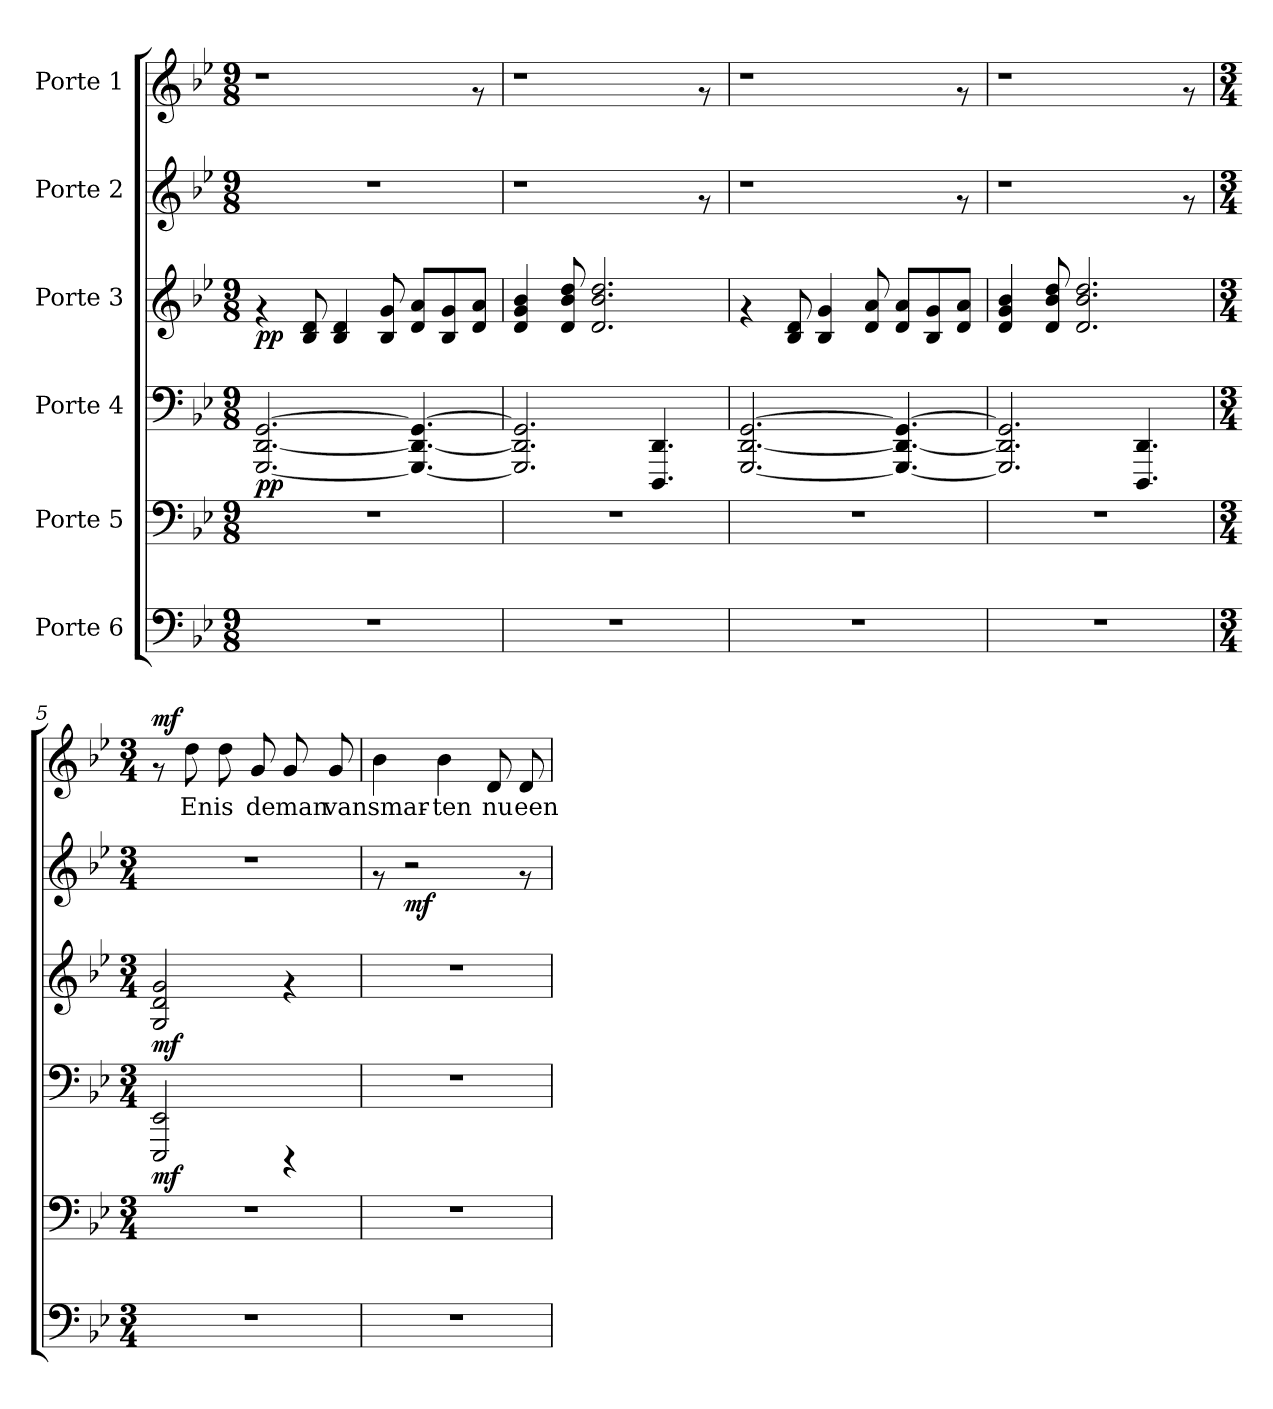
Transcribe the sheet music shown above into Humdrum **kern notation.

**kern	**kern	**kern	**dynam	**kern	**dynam	**kern	**dynam	**kern	**text	**dynam
*part6	*part5	*part4	*part4	*part3	*part3	*part2	*part2	*part1	*part1	*part1
*staff6	*staff5	*staff4	*staff4	*staff3	*staff3	*staff2	*staff2	*staff1	*staff1	*staff1
*I"Porte 6	*I"Porte 5	*I"Porte 4	*	*I"Porte 3	*	*I"Porte 2	*	*I"Porte 1	*	*
!!LO:PB:g=z
*stria5	*stria5	*stria5	*	*stria5	*	*stria5	*	*stria5	*	*
*clefF4	*clefF4	*clefF4	*	*clefG2	*	*clefG2	*	*clefG2	*	*
*k[b-e-]	*k[b-e-]	*k[b-e-]	*	*k[b-e-]	*	*k[b-e-]	*	*k[b-e-]	*	*
*B-:	*B-:	*B-:	*	*B-:	*	*B-:	*	*B-:	*	*
*M9/8	*M9/8	*M9/8	*	*M9/8	*	*M9/8	*	*M9/8	*	*
*MM84	*MM84	*MM84	*	*MM84	*	*MM84	*	*MM84	*	*
=1	=1	=1	=1	=1	=1	=1	=1	=1	=1	=1
!	!	!	!LO:DY:b	!	!LO:DY:b	!	!	!	!	!
8%9r	8%9r	[<2.GG/ [<2.DD/ [<2.GGG/	pp	4rf	pp	8%9r	.	1r	.	.
.	.	.	.	8d/ 8B-/	.	.	.	.	.	.
.	.	.	.	4d/ 4B-/	.	.	.	.	.	.
.	.	.	.	8g/ 8B-/	.	.	.	.	.	.
.	.	4.GG/_< 4.DD/_< 4.GGG/_<	.	8a/ 8d/L	.	.	.	.	.	.
.	.	.	.	8g/ 8B-/	.	.	.	.	.	.
.	.	.	.	8a/ 8d/J	.	.	.	8rf	.	.
=2	=2	=2	=2	=2	=2	=2	=2	=2	=2	=2
8%9r	8%9r	2.GG/] 2.DD/] 2.GGG/]	.	4b-/ 4g/ 4d/	.	1r	.	1r	.	.
.	.	.	.	8dd/ 8b-/ 8d/	.	.	.	.	.	.
.	.	.	.	2.dd/ 2.b-/ 2.d/	.	.	.	.	.	.
.	.	4.DD/ 4.DDD/	.	.	.	.	.	.	.	.
.	.	.	.	.	.	8rf	.	8rf	.	.
=3	=3	=3	=3	=3	=3	=3	=3	=3	=3	=3
8%9r	8%9r	[<2.GG/ [<2.DD/ [<2.GGG/	.	4rf	.	1r	.	1r	.	.
.	.	.	.	8d/ 8B-/	.	.	.	.	.	.
.	.	.	.	4g/ 4B-/	.	.	.	.	.	.
.	.	.	.	8a/ 8d/	.	.	.	.	.	.
.	.	4.GG/_< 4.DD/_< 4.GGG/_<	.	8a/ 8d/L	.	.	.	.	.	.
.	.	.	.	8g/ 8B-/	.	.	.	.	.	.
.	.	.	.	8a/ 8d/J	.	8rf	.	8rf	.	.
=4	=4	=4	=4	=4	=4	=4	=4	=4	=4	=4
8%9r	8%9r	2.GG/] 2.DD/] 2.GGG/]	.	4b-/ 4g/ 4d/	.	1r	.	1r	.	.
.	.	.	.	8dd/ 8b-/ 8d/	.	.	.	.	.	.
.	.	.	.	2.dd/ 2.b-/ 2.d/	.	.	.	.	.	.
.	.	4.DD/ 4.DDD/	.	.	.	.	.	.	.	.
.	.	.	.	.	.	8rf	.	8rf	.	.
=5	=5	=5	=5	=5	=5	=5	=5	=5	=5	=5
*M3/4	*M3/4	*M3/4	*	*M3/4	*	*M3/4	*	*M3/4	*	*
!	!	!	!LO:DY:b	!	!LO:DY:b	!	!	!	!	!LO:DY:b
2.r	2.r	2EE-/ 2EEE-/	mf	2g/ 2d/ 2G/	mf	2.r	.	8rf	.	mf
!	!	!	!	!	!	!	!	!	!LO:LY:b:cj	!
.	.	.	.	.	.	.	.	8dd\	En	.
!	!	!	!	!	!	!	!	!	!LO:LY:b:cj	!
.	.	.	.	.	.	.	.	8dd\	is	.
!	!	!	!	!	!	!	!	!	!LO:LY:b:cj	!
.	.	.	.	.	.	.	.	8g/	de	.
!	!	!	!	!	!	!	!	!	!LO:LY:b:cj	!
.	.	4rCCC	.	4rf	.	.	.	8g/	man	.
!	!	!	!	!	!	!	!	!	!LO:LY:b:cj	!
.	.	.	.	.	.	.	.	8g/	van	.
!!LO:LB:g=z
=6	=6	=6	=6	=6	=6	=6	=6	=6	=6	=6
!	!	!	!	!	!	!	!	!	!LO:LY:b:cj	!
2.r	2.r	2.r	.	2.r	.	8rf	.	4b-\	smar-	.
!	!	!	!	!	!	!	!LO:DY:b	!	!	!
.	.	.	.	.	.	2r	mf	.	.	.
!	!	!	!	!	!	!	!	!	!LO:LY:b:cj	!
.	.	.	.	.	.	.	.	4b-\	-ten	.
!	!	!	!	!	!	!	!	!	!LO:LY:b:cj	!
.	.	.	.	.	.	.	.	8d/	nu	.
!	!	!	!	!	!	!	!	!	!LO:LY:b:cj	!
.	.	.	.	.	.	8rf	.	8d/	een	.
=	=	=	=	=	=	=	=	=	=	=
*-	*-	*-	*-	*-	*-	*-	*-	*-	*-	*-
